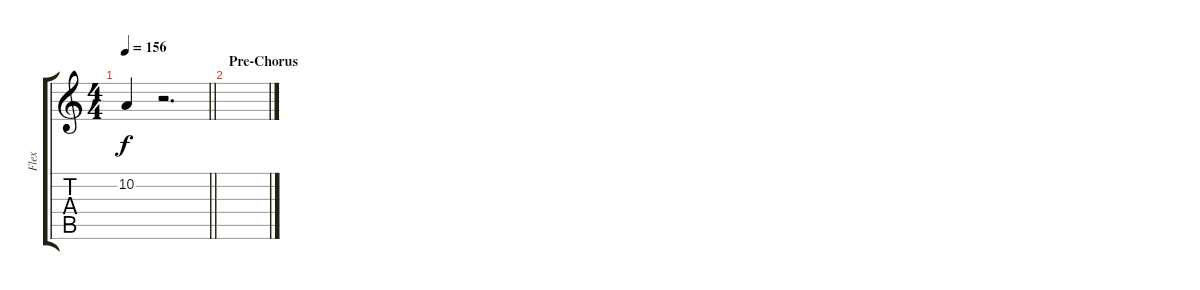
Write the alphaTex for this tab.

\track ("Flex" "Flex") {instrument panflute}
\staff {score tabs}
\tuning (E4 B3 G3 D3 A2 E2) {hide}
\ts (4 4)
\tempo 156
\clef g2
\barLineRight lightlight
\ks c
10.2{t}.4{dy f} r.2{d} |
\section ("" "Pre-Chorus")
